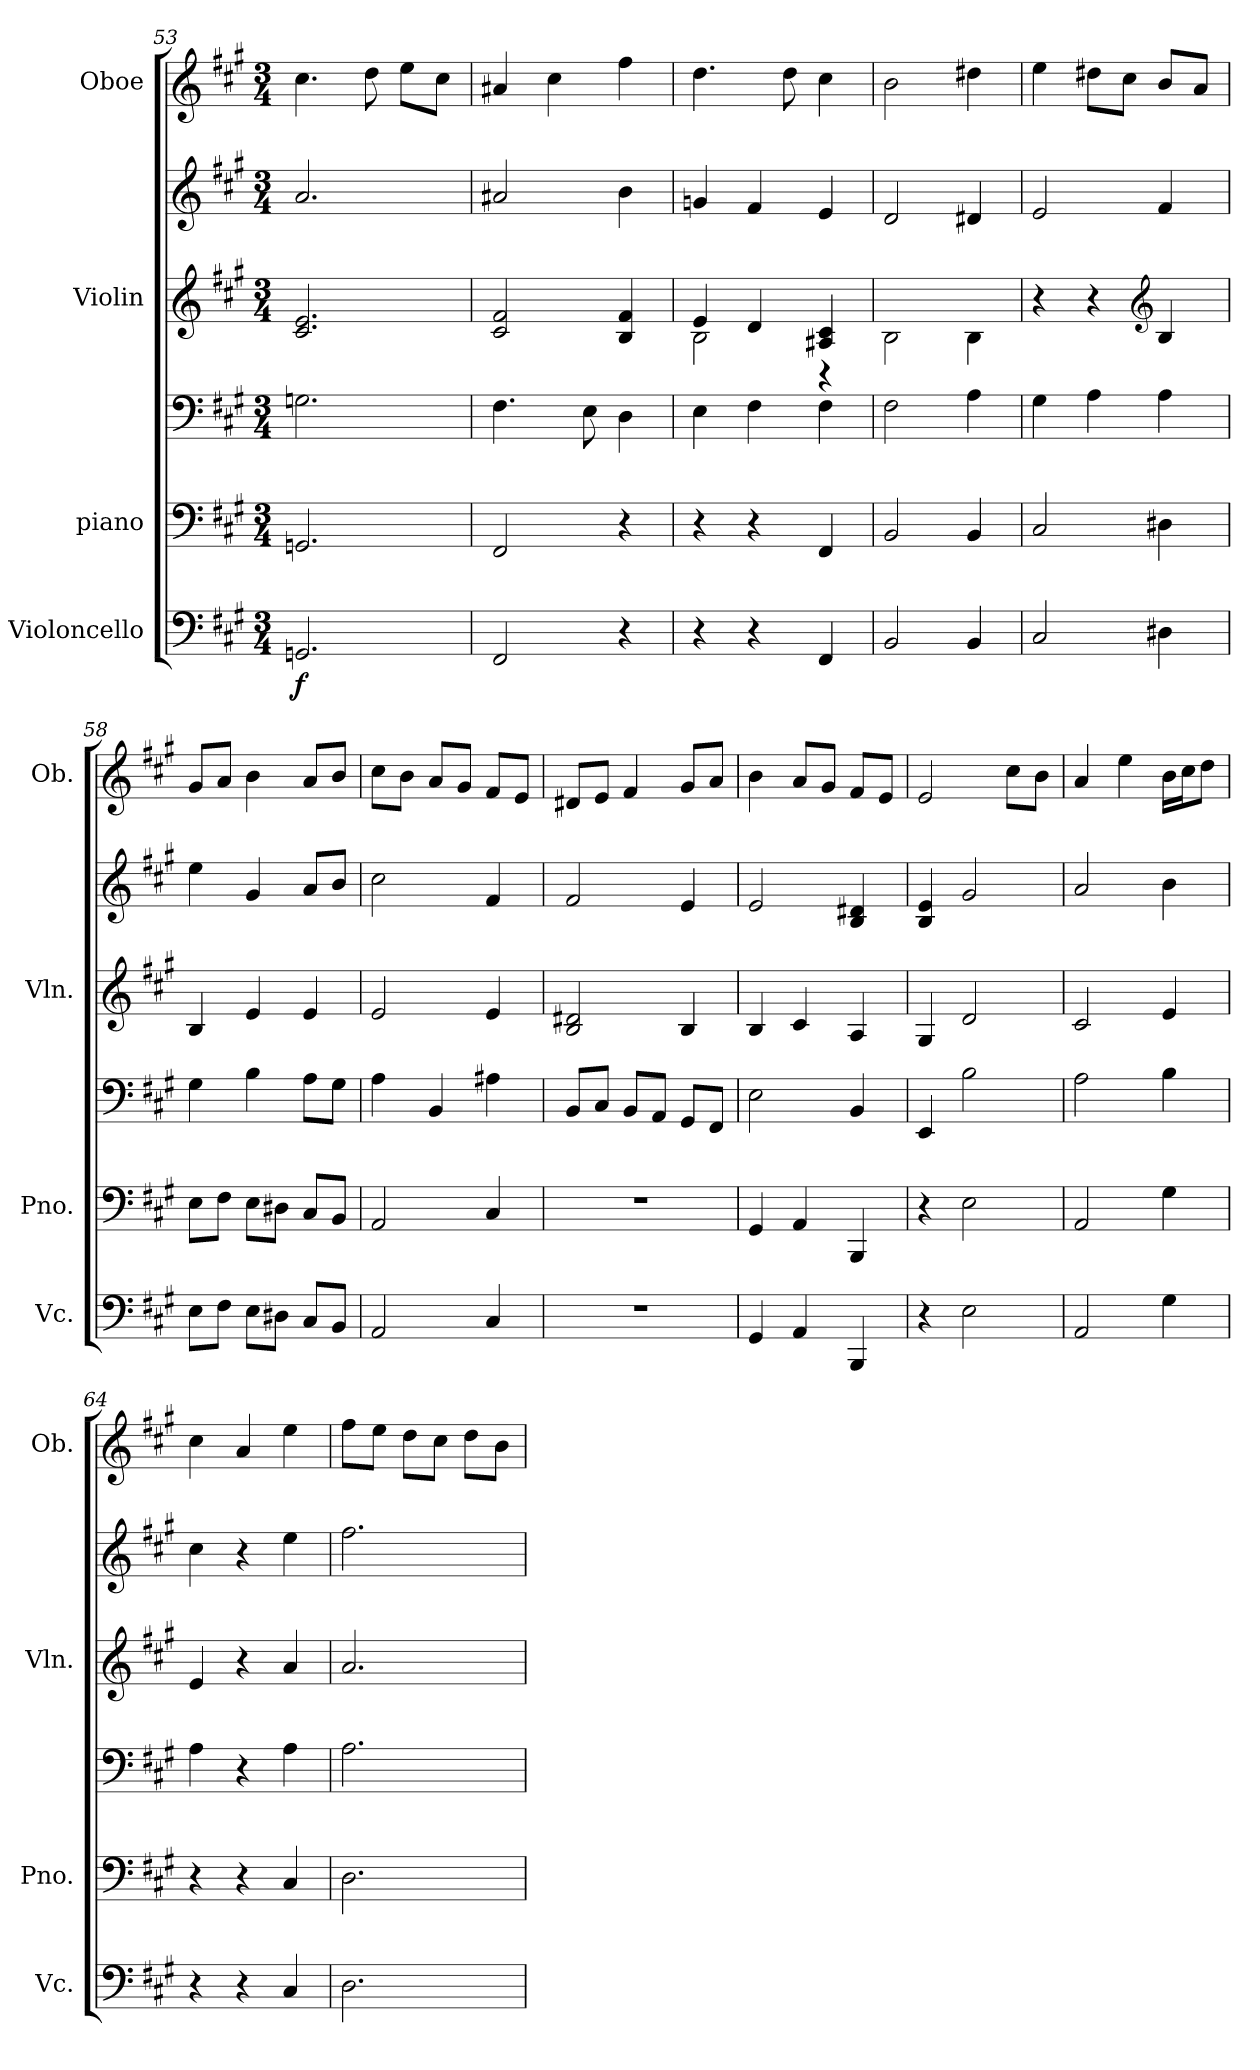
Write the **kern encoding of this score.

**kern	**dynam	**kern	**kern	**dynam	**kern	**kern	**dynam	**kern
*part4	*part4	*part3	*part3	*part3	*part2	*part2	*part2	*part1
*staff6	*staff6	*staff5	*staff4	*staff4/5	*staff3	*staff2	*staff2/3	*staff1
*I"Violoncello	*	*I"piano	*	*	*I"Violin	*	*	*I"Oboe
*I'Vc.	*	*I'Pno.	*	*	*I'Vln.	*	*	*I'Ob.
*clefF4	*	*clefF4	*clefF4	*	*clefG2	*clefG2	*	*clefG2
*k[f#c#g#]	*	*k[f#c#g#]	*k[f#c#g#]	*	*k[f#c#g#]	*k[f#c#g#]	*	*k[f#c#g#]
*M3/4	*	*M3/4	*M3/4	*	*M3/4	*M3/4	*	*M3/4
=53	=53	=53	=53	=53	=53	=53	=53	=53
!	!LO:DY:b	!	!	!LO:DY:b=2	!	!	!	!
!	!	!	!	!LO:DY:n=1:b	!	!	!LO:DY:b=2	!
!	!	!	!	!	!	!	!LO:DY:n=1:b=2	!
!	!	!	!	!	!	!	!LO:DY:n=2:b	!
2.GGn/	f	2.GGn/	2.Gn\	mf mf	2.c#/ 2.e/	2.a/	mf mf mf	4.cc#\
.	.	.	.	.	.	.	.	8dd\
.	.	.	.	.	.	.	.	8ee\L
.	.	.	.	.	.	.	.	8cc#\J
!!LO:LB:g=z
=54	=54	=54	=54	=54	=54	=54	=54	=54
2FF#/	.	2FF#/	4.F#\	.	2c#/ 2f#/	2a#X/	.	4a#X/
.	.	.	.	.	.	.	.	4cc#\
.	.	.	8E\	.	.	.	.	.
4r	.	4r	4D\	.	4B/ 4f#/	4b\	.	4ff#\
=55	=55	=55	=55	=55	=55	=55	=55	=55
*	*	*	*	*	*^	*	*	*
4r	.	4r	4E\	.	4e/	2B\	4gn/	.	4.dd\
4r	.	4r	4F#\	.	4d/	.	4f#/	.	.
.	.	.	.	.	.	.	.	.	8dd\
4FF#/	.	4FF#/	4F#\	.	4A#X/ 4c#/	4r	4e/	.	4cc#\
*	*	*	*	*	*v	*v	*	*	*
=56	=56	=56	=56	=56	=56	=56	=56	=56
2BB/	.	2BB/	2F#\	.	2B\	2d/	.	2b\
4BB/	.	4BB/	4A\	.	4B\	4d#X/	.	4dd#X\
=57	=57	=57	=57	=57	=57	=57	=57	=57
2C#/	.	2C#/	4G#\	.	4r	2e/	.	4ee\
.	.	.	4A\	.	4r	.	.	8dd#X\L
.	.	.	.	.	.	.	.	8cc#\J
*	*	*	*	*	*clefG2	*	*	*
4D#X\	.	4D#X\	4A\	.	4B/	4f#/	.	8b/L
.	.	.	.	.	.	.	.	8a/J
=58	=58	=58	=58	=58	=58	=58	=58	=58
8E\L	.	8E\L	4G#\	.	4B/	4ee\	.	8g#/L
8F#\J	.	8F#\J	.	.	.	.	.	8a/J
8E\L	.	8E\L	4B\	.	4e/	4g#/	.	4b\
8D#X\J	.	8D#X\J	.	.	.	.	.	.
8C#/L	.	8C#/L	8A\L	.	4e/	8a/L	.	8a/L
8BB/J	.	8BB/J	8G#\J	.	.	8b/J	.	8b/J
=59	=59	=59	=59	=59	=59	=59	=59	=59
2AA/	.	2AA/	4A\	.	2e/	2cc#\	.	8cc#\L
.	.	.	.	.	.	.	.	8b\J
.	.	.	4BB/	.	.	.	.	8a/L
.	.	.	.	.	.	.	.	8g#/J
4C#/	.	4C#/	4A#X\	.	4e/	4f#/	.	8f#/L
.	.	.	.	.	.	.	.	8e/J
=60	=60	=60	=60	=60	=60	=60	=60	=60
2.r	.	2.r	8BB/L	.	2B/ 2d#X/	2f#/	.	8d#X/L
.	.	.	8C#/J	.	.	.	.	8e/J
.	.	.	8BB/L	.	.	.	.	4f#/
.	.	.	8AA/J	.	.	.	.	.
.	.	.	8GG#/L	.	4B/	4e/	.	8g#/L
.	.	.	8FF#/J	.	.	.	.	8a/J
!!LO:PB:g=z
=61	=61	=61	=61	=61	=61	=61	=61	=61
4GG#/	.	4GG#/	2E\	.	4B/	2e/	.	4b\
4AA/	.	4AA/	.	.	4c#/	.	.	8a/L
.	.	.	.	.	.	.	.	8g#/J
4BBB/	.	4BBB/	4BB/	.	4A/	4B/ 4d#X/	.	8f#/L
.	.	.	.	.	.	.	.	8e/J
=62	=62	=62	=62	=62	=62	=62	=62	=62
4r	.	4r	4EE/	.	4G#/	4B/ 4e/	.	2e/
2E\	.	2E\	2B\	.	2d/	2g#/	.	.
.	.	.	.	.	.	.	.	8cc#\L
.	.	.	.	.	.	.	.	8b\J
=63	=63	=63	=63	=63	=63	=63	=63	=63
2AA/	.	2AA/	2A\	.	2c#/	2a/	.	4a/
.	.	.	.	.	.	.	.	4ee\
4G#\	.	4G#\	4B\	.	4e/	4b\	.	16b\LL
.	.	.	.	.	.	.	.	16cc#\J
.	.	.	.	.	.	.	.	8dd\J
=64	=64	=64	=64	=64	=64	=64	=64	=64
4r	.	4r	4A\	.	4e/	4cc#\	.	4cc#\
4r	.	4r	4r	.	4r	4r	.	4a/
4C#/	.	4C#/	4A\	.	4a/	4ee\	.	4ee\
=65	=65	=65	=65	=65	=65	=65	=65	=65
2.D\	.	2.D\	2.A\	.	2.a/	2.ff#\	.	8ff#\L
.	.	.	.	.	.	.	.	8ee\J
.	.	.	.	.	.	.	.	8dd\L
.	.	.	.	.	.	.	.	8cc#\J
.	.	.	.	.	.	.	.	8dd\L
.	.	.	.	.	.	.	.	8b\J
=	=	=	=	=	=	=	=	=
*-	*-	*-	*-	*-	*-	*-	*-	*-
